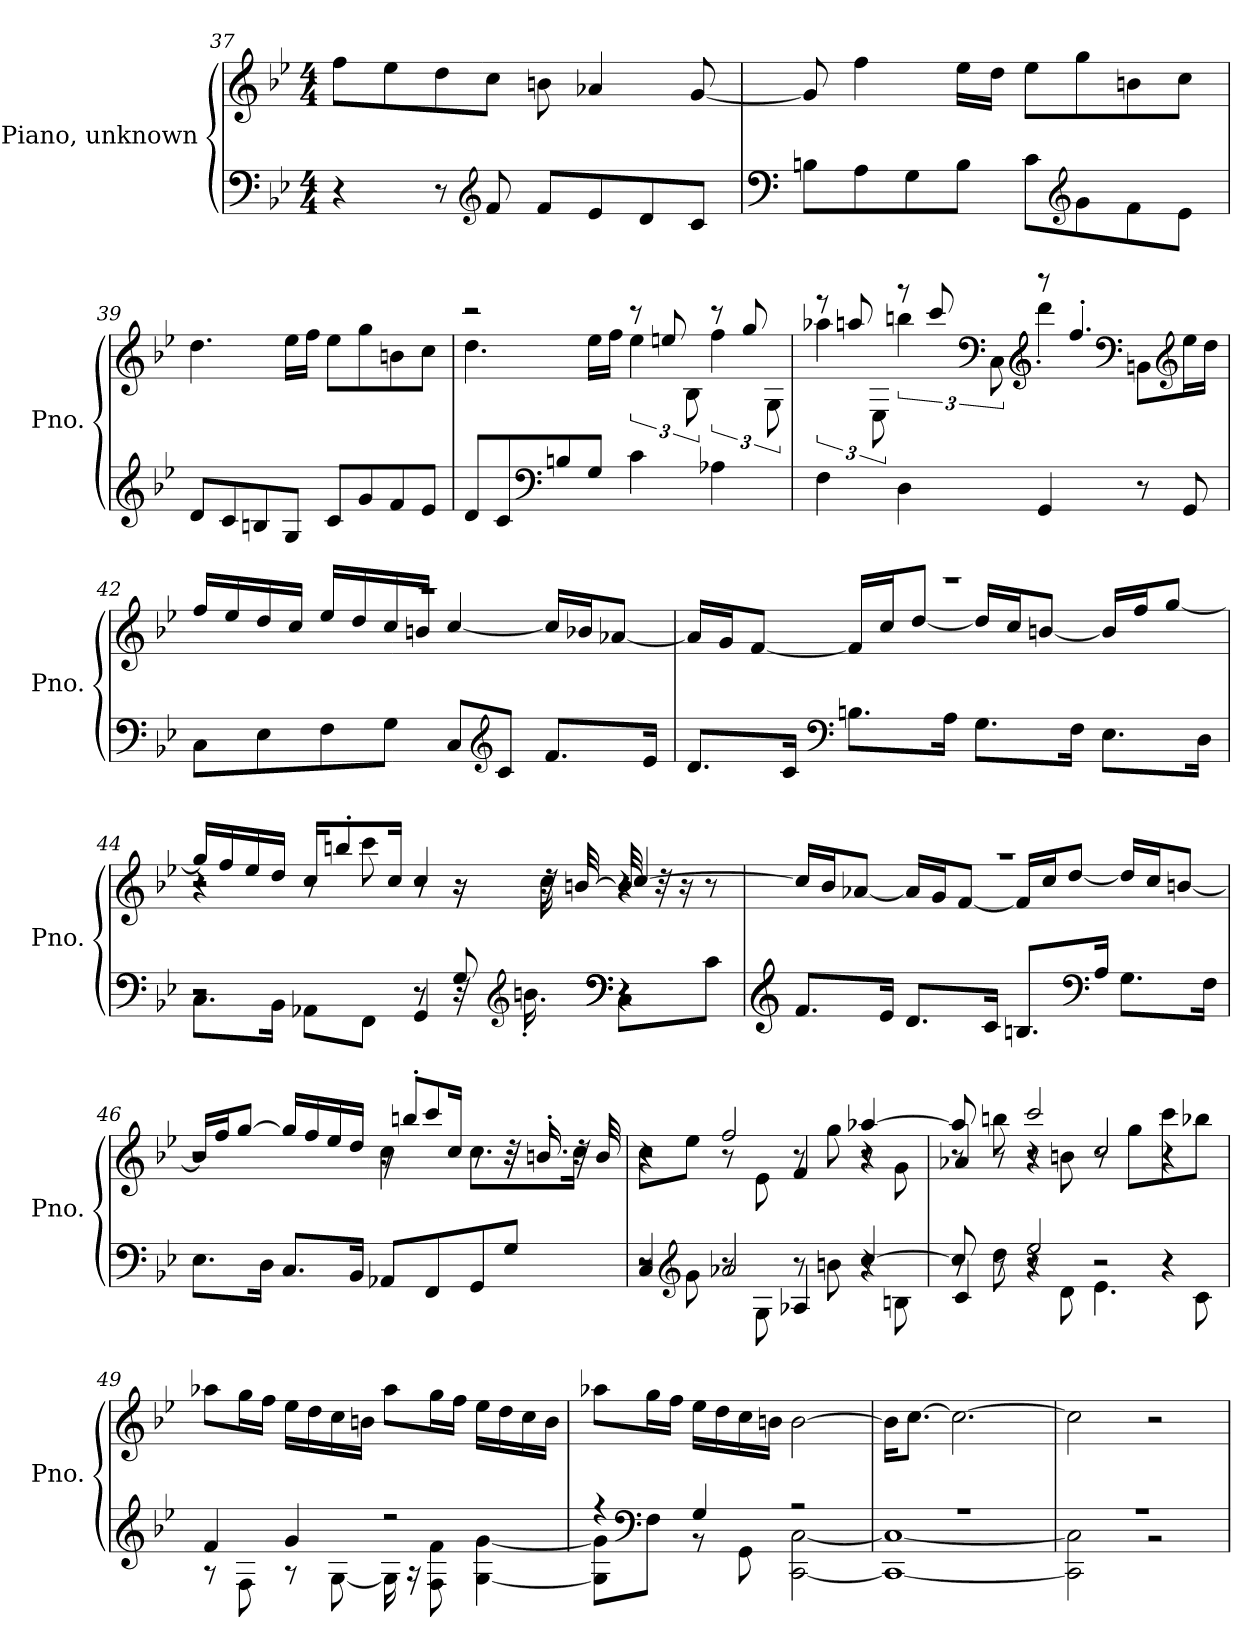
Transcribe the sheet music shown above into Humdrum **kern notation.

**kern	**kern
*part1	*part1
*staff2	*staff1
*I"Piano, unknown	*
*I'Pno.	*
*clefF4	*clefG2
*k[b-e-]	*k[b-e-]
*M4/4	*M4/4
=37	=37
4r	8ff\L
.	8ee-\
8r	8dd\
*clefG2	*
8f/	8cc\J
8f/L	8bn\
8e-/	4a-X/
8d/	.
8c/J	[8g/
=38	=38
*clefF4	*
8Bn\L	8g/]
8A\	4ff\
8G\	.
8B\J	16ee-\LL
.	16dd\JJ
8c\L	8ee-\L
*clefG2	*
8g\	8gg\
8f\	8bn\
8e-\J	8cc\J
!!LO:LB:g=z
=39	=39
8d/L	4.dd\
8c/	.
8Bn/	.
8G/J	16ee-\LL
.	16ff\JJ
8c/L	8ee-\L
8g/	8gg\
8f/	8bn\
8e-/J	8cc\J
=40	=40
*	*^
8d/L	2r	4.dd\
8c/	.	.
*clefF4	*	*
8Bn/	.	.
8G/J	.	16ee-\LL
.	.	16ff\JJ
4c\	8r	6ee-\
.	8een/	.
.	.	12B-\
4A-X\	8r	6ff\
.	8gg/	.
.	.	12G\
!!LO:LB:g=z	!!
=41	=41	=41
4F\	8r	6aa-X\
.	8aan/	.
.	.	12E-\
4D\	8r	6bbn\
.	8ccc/	.
*	*clefF4	*
.	.	12C\
*	*clefG2	*
4GG/	8r	4ddd'\
.	4.ff'/	.
*	*clefF4	*
8r	.	8BBn\L
*	*clefG2	*
8GG/	.	16ee-\L
.	.	16dd\JJ
=42	=42	=42
8C\L	1r	16ff/LL
.	.	16ee-/
8E-\	.	16dd/
.	.	16cc/JJ
8F\	.	16ee-/LL
.	.	16dd/
8G\J	.	16cc/
.	.	16bn/JJ
8C/L	.	[4cc/
*clefG2	*	*
8c/J	.	.
8.f/L	.	16cc/LL]
.	.	16b-X/J
.	.	[8a-X/J
16e-/Jk	.	.
!!LO:LB:g=z	!!
=43	=43	=43
8.d/L	1r	16a-/LL]
.	.	16g/J
.	.	[8f/J
16c/Jk	.	.
*clefF4	*	*
8.Bn\L	.	16f/LL]
.	.	16cc/J
.	.	[8dd/J
16A\Jk	.	.
8.G\L	.	16dd/LL]
.	.	16cc/J
.	.	[8bn/J
16F\Jk	.	.
8.E-\L	.	16b/LL]
.	.	16ff/J
.	.	[8gg/J
16D\Jk	.	.
=44	=44	=44
*^	*	*^
*	*^	*	*	*
2r	8.C\L	2r	2r	4r	16gg/LL]
.	.	.	.	.	16ff/
.	.	.	.	.	16ee-/
.	16BB-\Jk	.	.	.	16dd/JJ
.	8AA-X\L	.	.	8r	16cc/KL
.	.	.	.	.	8bbn'/
.	8FF\J	.	.	8ccc\	.
.	.	.	.	.	16cc/Jk
8r	8r	4GG/	8r	8r	4cc/
8G/	32r	.	16r	16r	.
*clefG2	*	*	*	*	*
.	16.bn'\	.	.	.	.
.	.	.	32r	16cc\	.
.	.	.	[32bn/	.	.
*clefF4	*	*	*	*	*
4r	8C\L	4r	32b/]	4r	[4cc/
.	.	.	32r	.	.
.	.	.	16r	.	.
.	8c\J	.	8r	.	.
*v	*v	*v	*	*	*
*	*v	*v	*v
!!LO:PB:g=z
=45	=45
*clefG2	*
*	*^
8.f/L	1r	16cc/LL]
.	.	16b-/J
.	.	[8a-X/J
16e-/Jk	.	.
8.d/L	.	16a-/LL]
.	.	16g/J
.	.	[8f/J
16c/Jk	.	.
8.Bn/L	.	16f/LL]
.	.	16cc/J
.	.	[8dd/J
*clefF4	*	*
16A/Jk	.	.
8.G\L	.	16dd/LL]
.	.	16cc/J
.	.	[8bn/J
16F\Jk	.	.
=46	=46	=46
*	*	*^
8.E-\L	2r	2r	16b/LL]
.	.	.	16ff/J
.	.	.	[8gg/J
16D\Jk	.	.	.
8.C/L	.	.	16gg/LL]
.	.	.	16ff/
.	.	.	16ee-/
16BB-/Jk	.	.	16dd/JJ
8AA-X/L	8r	4cc\	16r
.	.	.	8bbn'/L
8FF/	4ccc/	.	.
.	.	.	16cc/Jk
8GG/	.	8.cc\L	8r
8G/J	32r	.	16r
.	16.bn'/	.	.
.	.	16cc\Jk	32r
.	.	.	32b/
!!LO:LB:g=z	!!	!!
=47	=47	=47	=47
*^	*	*	*
*	*^	*	*	*
4C/	8r	2r	4r	8cc\L	2r
*clefG2	*	*	*	*	*
.	8g\	.	.	8ee-\J	.
2a-X/	8r	.	2ff/	8r	.
.	8G\	.	.	8e-\	.
.	8r	4A-X/	.	8r	4f/
.	8bn\	.	.	8gg\	.
[4cc/	8r	4r	[4aa-X/	8r	4r
.	8Bn\	.	.	8g\	.
=48	=48	=48	=48	=48	=48
8cc/]	8r	4c/	8aa-/]	8r	4a-X/
8r	8dd\	.	8r	8bbn\	.
2ee-/	8r	4r	2ccc/	8r	4r
.	8d\	.	.	8bn\	.
.	4.e-\	2r	.	8r	2cc/
.	.	.	.	8gg\L	.
4r	.	.	4r	8ccc\	.
.	8c\	.	.	8bb-X\J	.
*	*v	*v	*	*	*
*	*	*v	*v	*v
=49	=49	=49
4f/	8r	8aa-X\L
.	8F\	16gg\L
.	.	16ff\JJ
4g/	8r	16ee-\LL
.	.	16dd\
.	[8G\	16cc\
.	.	16bn\JJ
2r	16G\]	8aa-\L
.	16r	.
.	8F\ 8f\	16gg\L
.	.	16ff\JJ
.	[4G\ [4g\	16ee-\LL
.	.	16dd\
.	.	16cc\
.	.	16b\JJ
!!LO:LB:g=z
=50	=50	=50
4r	8G\] 8g\]L	8aa-X\L
*clefF4	*	*
.	8F\J	16gg\L
.	.	16ff\JJ
4G/	8r	16ee-\LL
.	.	16dd\
.	8GG\	16cc\
.	.	16bn\JJ
2r	[2CC\ [2C\	[2b\
=51	=51	=51
1r	1CC_ 1C_	16b\KL]
.	.	[8.cc\J
.	.	2.cc\_
=52	=52	=52
1r	2CC\] 2C\]	2cc\]
.	2r	2r
*v	*v	*
=	=
*-	*-
